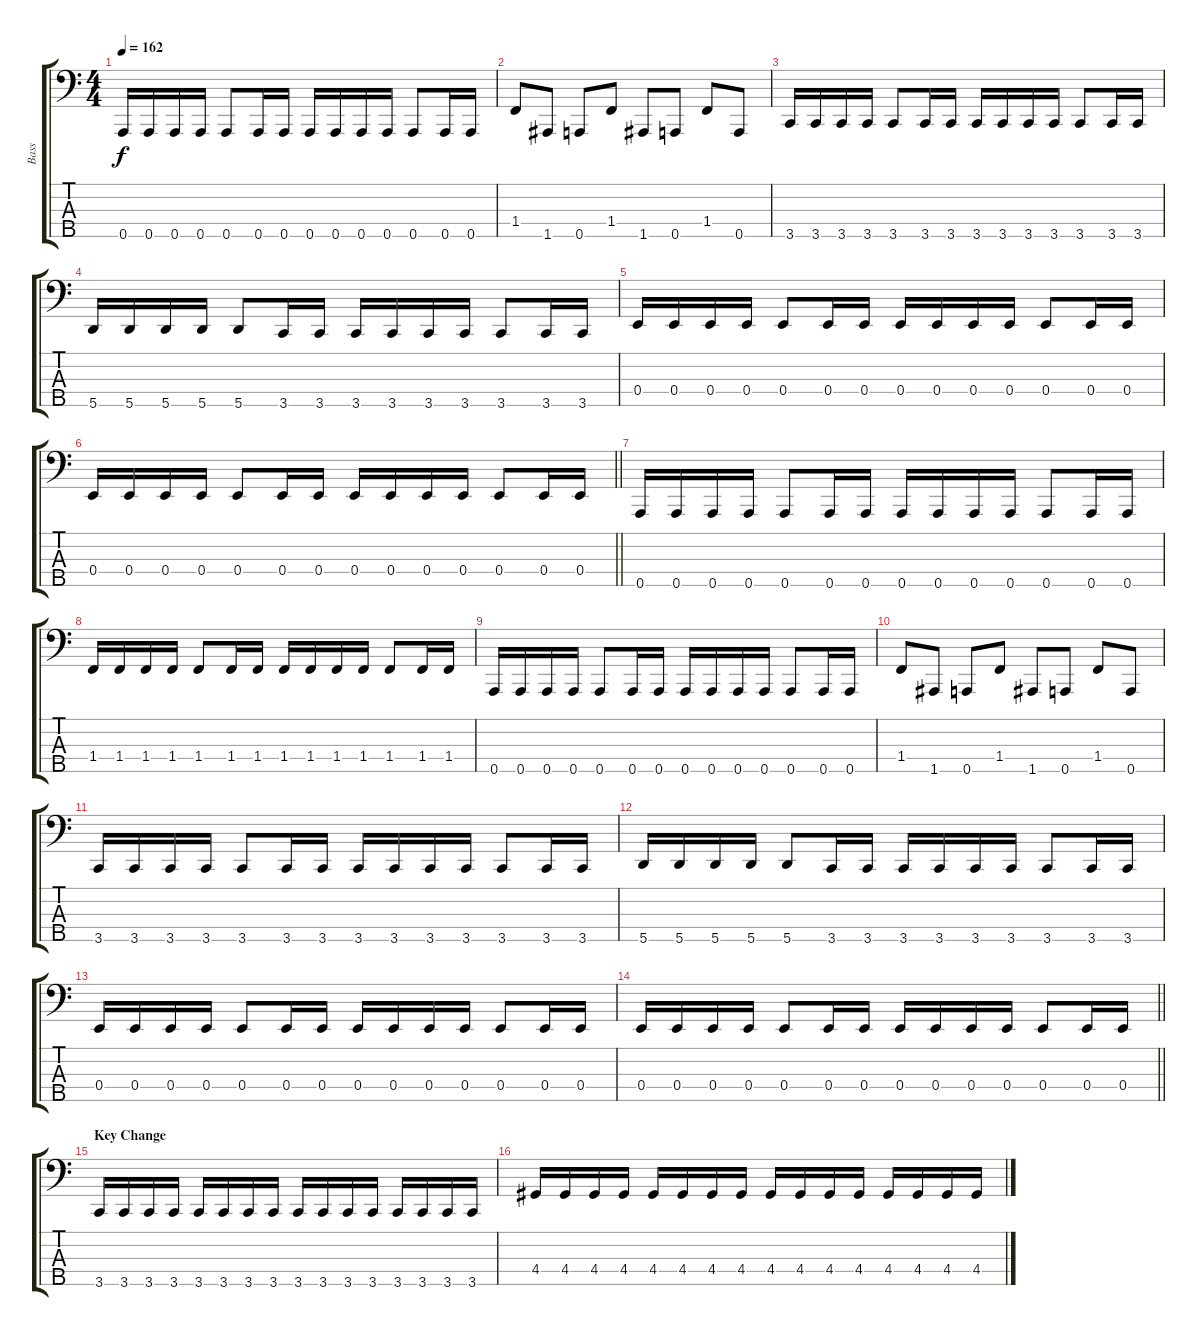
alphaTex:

\track ("Bass" "Bass") {instrument electricbassfinger}
\staff {score tabs}
\tuning (G2 D2 A1 E1 A0) {hide}
\ts (4 4)
\tempo 162
\clef f4
\ks c
0.5.16{dy f} 0.5.16 0.5.16 0.5.16 0.5.8 0.5.16 0.5.16 0.5.16 0.5.16 0.5.16 0.5.16 0.5.8 0.5.16 0.5.16 |
1.4.8 1.5.8 0.5.8 1.4.8 1.5.8 0.5.8 1.4.8 0.5.8 |
3.5.16 3.5.16 3.5.16 3.5.16 3.5.8 3.5.16 3.5.16 3.5.16 3.5.16 3.5.16 3.5.16 3.5.8 3.5.16 3.5.16 |
5.5.16 5.5.16 5.5.16 5.5.16 5.5.8 3.5.16 3.5.16 3.5.16 3.5.16 3.5.16 3.5.16 3.5.8 3.5.16 3.5.16 |
0.4.16 0.4.16 0.4.16 0.4.16 0.4.8 0.4.16 0.4.16 0.4.16 0.4.16 0.4.16 0.4.16 0.4.8 0.4.16 0.4.16 |
\barLineRight lightlight
0.4.16 0.4.16 0.4.16 0.4.16 0.4.8 0.4.16 0.4.16 0.4.16 0.4.16 0.4.16 0.4.16 0.4.8 0.4.16 0.4.16 |
\section ("" "")
0.5.16 0.5.16 0.5.16 0.5.16 0.5.8 0.5.16 0.5.16 0.5.16 0.5.16 0.5.16 0.5.16 0.5.8 0.5.16 0.5.16 |
1.4.16 1.4.16 1.4.16 1.4.16 1.4.8 1.4.16 1.4.16 1.4.16 1.4.16 1.4.16 1.4.16 1.4.8 1.4.16 1.4.16 |
0.5.16 0.5.16 0.5.16 0.5.16 0.5.8 0.5.16 0.5.16 0.5.16 0.5.16 0.5.16 0.5.16 0.5.8 0.5.16 0.5.16 |
1.4.8 1.5.8 0.5.8 1.4.8 1.5.8 0.5.8 1.4.8 0.5.8 |
3.5.16 3.5.16 3.5.16 3.5.16 3.5.8 3.5.16 3.5.16 3.5.16 3.5.16 3.5.16 3.5.16 3.5.8 3.5.16 3.5.16 |
5.5.16 5.5.16 5.5.16 5.5.16 5.5.8 3.5.16 3.5.16 3.5.16 3.5.16 3.5.16 3.5.16 3.5.8 3.5.16 3.5.16 |
0.4.16 0.4.16 0.4.16 0.4.16 0.4.8 0.4.16 0.4.16 0.4.16 0.4.16 0.4.16 0.4.16 0.4.8 0.4.16 0.4.16 |
\barLineRight lightlight
0.4.16 0.4.16 0.4.16 0.4.16 0.4.8 0.4.16 0.4.16 0.4.16 0.4.16 0.4.16 0.4.16 0.4.8 0.4.16 0.4.16 |
\section ("" "Key Change")
3.5.16 3.5.16 3.5.16 3.5.16 3.5.16 3.5.16 3.5.16 3.5.16 3.5.16 3.5.16 3.5.16 3.5.16 3.5.16 3.5.16 3.5.16 3.5.16 |
4.4.16 4.4.16 4.4.16 4.4.16 4.4.16 4.4.16 4.4.16 4.4.16 4.4.16 4.4.16 4.4.16 4.4.16 4.4.16 4.4.16 4.4.16 4.4.16
